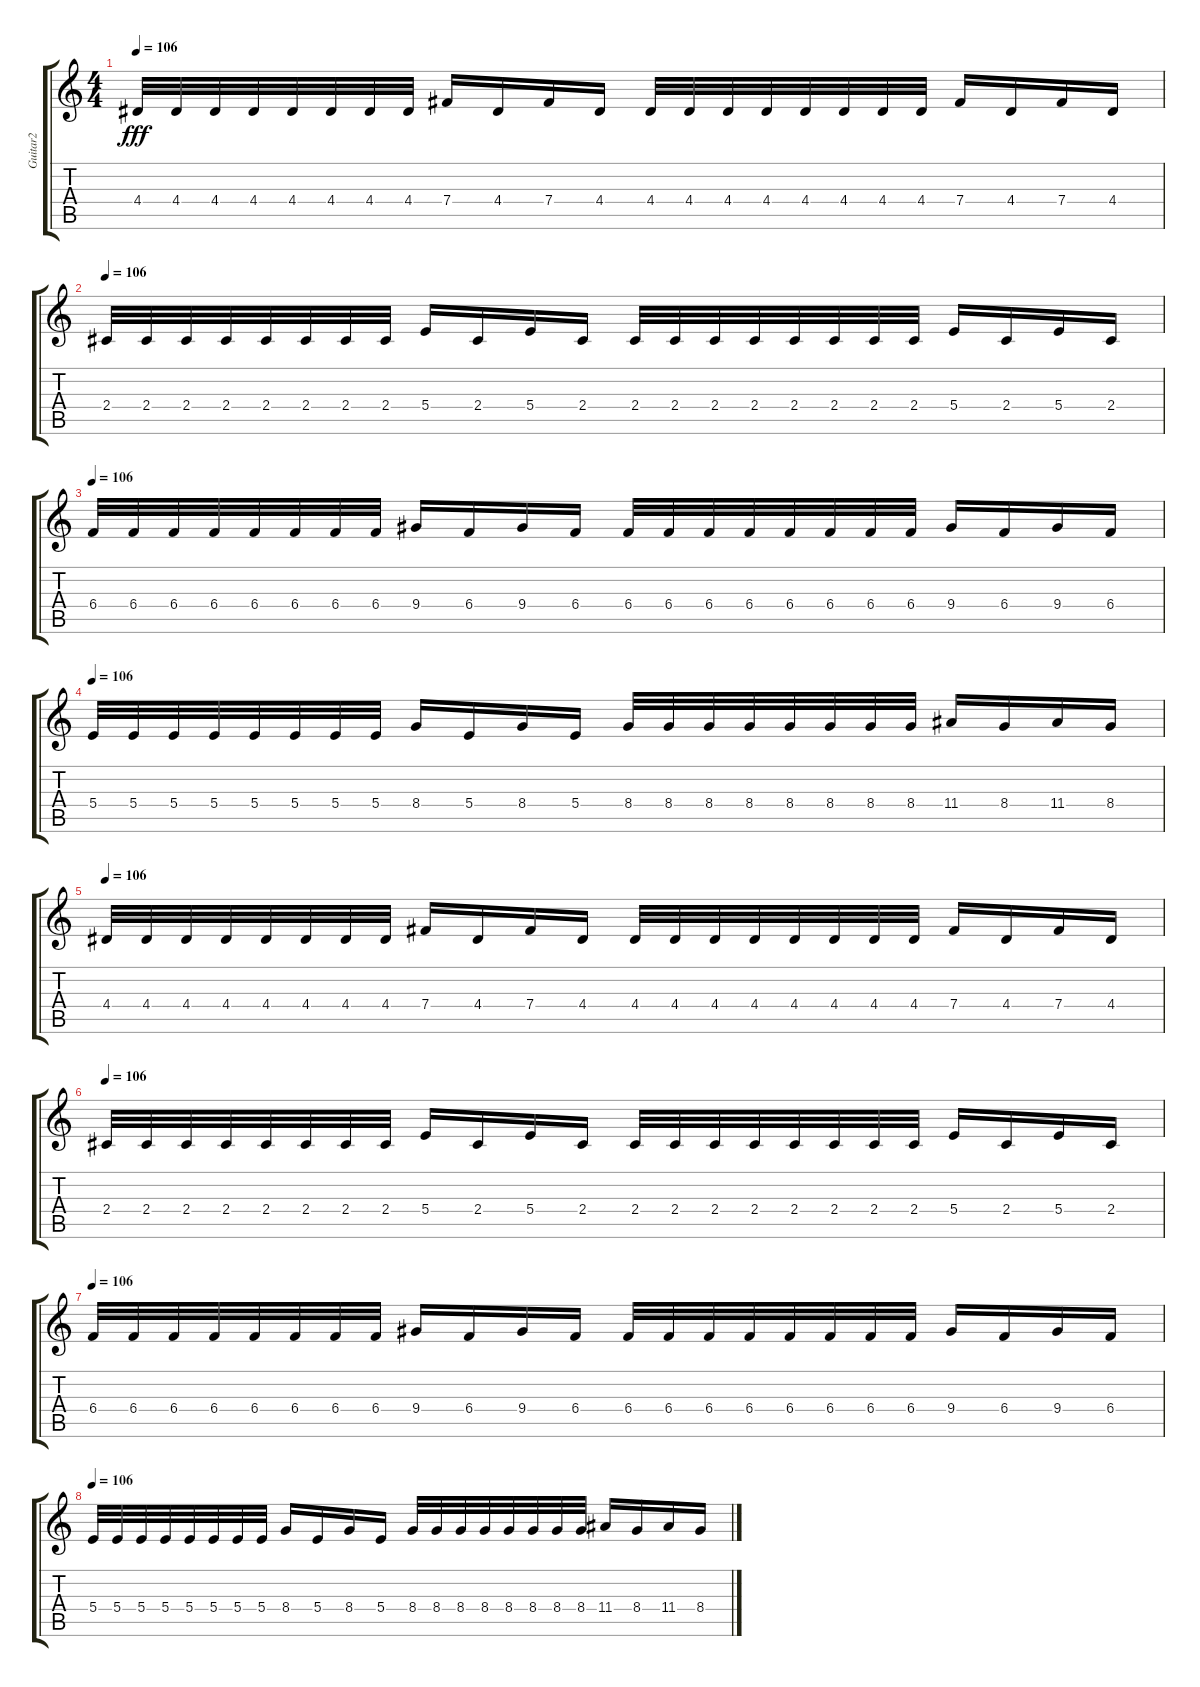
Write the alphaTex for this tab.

\track ("Guitar2" "Guitar2") {instrument distortionguitar}
\staff {score tabs}
\tuning (Db4 Ab3 E3 B2 Gb2 Db2) {hide}
\ts (4 4)
\tempo 106
\clef g2
\ks c
4.4.32{dy fff} 4.4.32 4.4.32 4.4.32 4.4.32 4.4.32 4.4.32 4.4.32 7.4.16 4.4.16 7.4.16 4.4.16 4.4.32 4.4.32 4.4.32 4.4.32 4.4.32 4.4.32 4.4.32 4.4.32 7.4.16 4.4.16 7.4.16 4.4.16 |
\tempo 106
2.4.32 2.4.32 2.4.32 2.4.32 2.4.32 2.4.32 2.4.32 2.4.32 5.4.16 2.4.16 5.4.16 2.4.16 2.4.32 2.4.32 2.4.32 2.4.32 2.4.32 2.4.32 2.4.32 2.4.32 5.4.16 2.4.16 5.4.16 2.4.16 |
\tempo 106
6.4.32 6.4.32 6.4.32 6.4.32 6.4.32 6.4.32 6.4.32 6.4.32 9.4.16 6.4.16 9.4.16 6.4.16 6.4.32 6.4.32 6.4.32 6.4.32 6.4.32 6.4.32 6.4.32 6.4.32 9.4.16 6.4.16 9.4.16 6.4.16 |
\tempo 106
5.4.32 5.4.32 5.4.32 5.4.32 5.4.32 5.4.32 5.4.32 5.4.32 8.4.16 5.4.16 8.4.16 5.4.16 8.4.32 8.4.32 8.4.32 8.4.32 8.4.32 8.4.32 8.4.32 8.4.32 11.4.16 8.4.16 11.4.16 8.4.16 |
\tempo 106
4.4.32 4.4.32 4.4.32 4.4.32 4.4.32 4.4.32 4.4.32 4.4.32 7.4.16 4.4.16 7.4.16 4.4.16 4.4.32 4.4.32 4.4.32 4.4.32 4.4.32 4.4.32 4.4.32 4.4.32 7.4.16 4.4.16 7.4.16 4.4.16 |
\tempo 106
2.4.32 2.4.32 2.4.32 2.4.32 2.4.32 2.4.32 2.4.32 2.4.32 5.4.16 2.4.16 5.4.16 2.4.16 2.4.32 2.4.32 2.4.32 2.4.32 2.4.32 2.4.32 2.4.32 2.4.32 5.4.16 2.4.16 5.4.16 2.4.16 |
\tempo 106
6.4.32 6.4.32 6.4.32 6.4.32 6.4.32 6.4.32 6.4.32 6.4.32 9.4.16 6.4.16 9.4.16 6.4.16 6.4.32 6.4.32 6.4.32 6.4.32 6.4.32 6.4.32 6.4.32 6.4.32 9.4.16 6.4.16 9.4.16 6.4.16 |
\tempo 106
5.4.32 5.4.32 5.4.32 5.4.32 5.4.32 5.4.32 5.4.32 5.4.32 8.4.16 5.4.16 8.4.16 5.4.16 8.4.32 8.4.32 8.4.32 8.4.32 8.4.32 8.4.32 8.4.32 8.4.32 11.4.16 8.4.16 11.4.16 8.4.16
